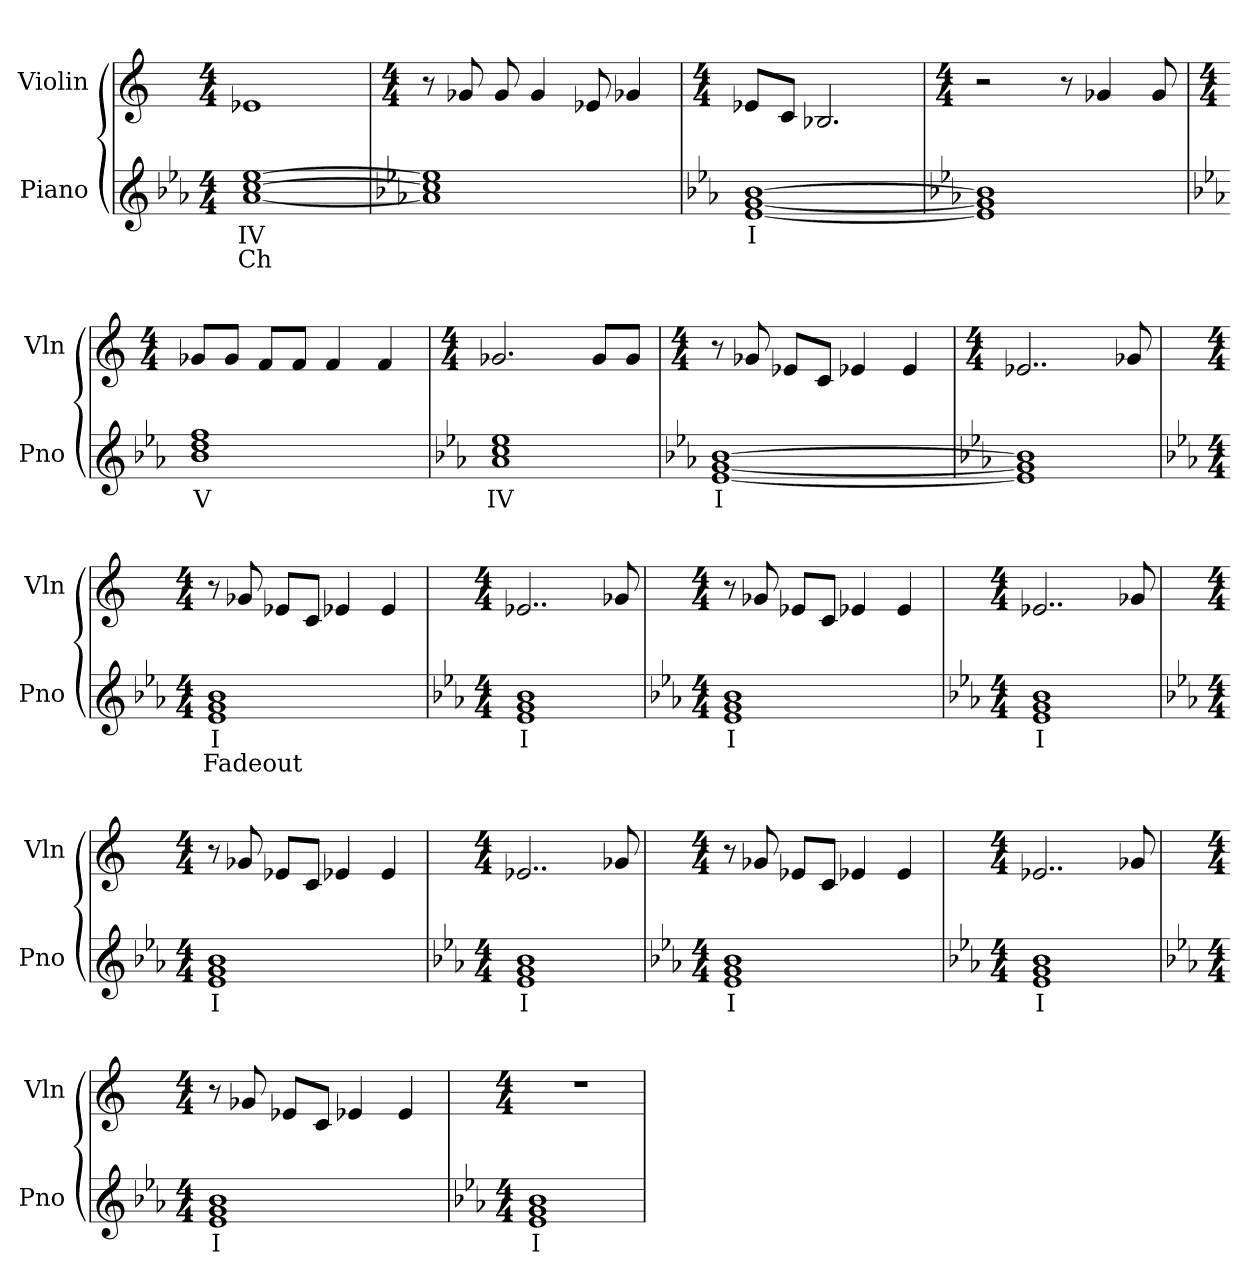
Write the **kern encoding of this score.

**kern	**text	**text	**kern
*part2	*part2	*part2	*part1
*staff2	*staff2	*staff2	*staff1
*I"Piano	*	*	*I"Violin
*I'Pno	*	*	*I'Vln
*k[b-e-a-]	*	*	*
*E-:	*	*	*
*M4/4	*	*	*M4/4
=	=	=	=
[1a- [1cc [1ee-	IV	Ch	1e-X
=	=	=	=
*k[b-e-a-]	*	*	*
*E-:	*	*	*
*	*	*	*M4/4
1a-] 1cc] 1ee-]	.	.	8r
.	.	.	8g-X
.	.	.	8g-
.	.	.	4g-
.	.	.	8e-X
.	.	.	4g-X
=	=	=	=
*k[b-e-a-]	*	*	*
*E-:	*	*	*
*	*	*	*M4/4
[1e- [1g [1b-	I	.	8e-XL
.	.	.	8cJ
.	.	.	2.B-X
=	=	=	=
*k[b-e-a-]	*	*	*
*E-:	*	*	*
*	*	*	*M4/4
1e-] 1g] 1b-]	.	.	2r
.	.	.	8r
.	.	.	4g-X
.	.	.	8g-
=	=	=	=
*k[b-e-a-]	*	*	*
*E-:	*	*	*
*	*	*	*M4/4
1b- 1dd 1ff	V	.	8g-XL
.	.	.	8g-J
.	.	.	8fL
.	.	.	8fJ
.	.	.	4f
.	.	.	4f
=	=	=	=
*k[b-e-a-]	*	*	*
*E-:	*	*	*
*	*	*	*M4/4
1a- 1cc 1ee-	IV	.	2.g-X
.	.	.	8g-L
.	.	.	8g-J
=	=	=	=
*k[b-e-a-]	*	*	*
*E-:	*	*	*
*	*	*	*M4/4
[1e- [1g [1b-	I	.	8r
.	.	.	8g-X
.	.	.	8e-XL
.	.	.	8cJ
.	.	.	4e-X
.	.	.	4e-
=	=	=	=
*k[b-e-a-]	*	*	*
*E-:	*	*	*
*	*	*	*M4/4
1e-] 1g] 1b-]	.	.	2..e-X
.	.	.	8g-X
=	=	=	=
*k[b-e-a-]	*	*	*
*E-:	*	*	*
*M4/4	*	*	*M4/4
1e- 1g 1b-	I	Fadeout	8r
.	.	.	8g-X
.	.	.	8e-XL
.	.	.	8cJ
.	.	.	4e-X
.	.	.	4e-
=	=	=	=
*k[b-e-a-]	*	*	*
*E-:	*	*	*
*M4/4	*	*	*M4/4
1e- 1g 1b-	I	.	2..e-X
.	.	.	8g-X
=	=	=	=
*k[b-e-a-]	*	*	*
*E-:	*	*	*
*M4/4	*	*	*M4/4
1e- 1g 1b-	I	.	8r
.	.	.	8g-X
.	.	.	8e-XL
.	.	.	8cJ
.	.	.	4e-X
.	.	.	4e-
=	=	=	=
*k[b-e-a-]	*	*	*
*E-:	*	*	*
*M4/4	*	*	*M4/4
1e- 1g 1b-	I	.	2..e-X
.	.	.	8g-X
=	=	=	=
*k[b-e-a-]	*	*	*
*E-:	*	*	*
*M4/4	*	*	*M4/4
1e- 1g 1b-	I	.	8r
.	.	.	8g-X
.	.	.	8e-XL
.	.	.	8cJ
.	.	.	4e-X
.	.	.	4e-
=	=	=	=
*k[b-e-a-]	*	*	*
*E-:	*	*	*
*M4/4	*	*	*M4/4
1e- 1g 1b-	I	.	2..e-X
.	.	.	8g-X
=	=	=	=
*k[b-e-a-]	*	*	*
*E-:	*	*	*
*M4/4	*	*	*M4/4
1e- 1g 1b-	I	.	8r
.	.	.	8g-X
.	.	.	8e-XL
.	.	.	8cJ
.	.	.	4e-X
.	.	.	4e-
=	=	=	=
*k[b-e-a-]	*	*	*
*E-:	*	*	*
*M4/4	*	*	*M4/4
1e- 1g 1b-	I	.	2..e-X
.	.	.	8g-X
=	=	=	=
*k[b-e-a-]	*	*	*
*E-:	*	*	*
*M4/4	*	*	*M4/4
1e- 1g 1b-	I	.	8r
.	.	.	8g-X
.	.	.	8e-XL
.	.	.	8cJ
.	.	.	4e-X
.	.	.	4e-
=	=	=	=
*k[b-e-a-]	*	*	*
*E-:	*	*	*
*M4/4	*	*	*M4/4
1e- 1g 1b-	I	.	1r
=	=	=	=
*-	*-	*-	*-
